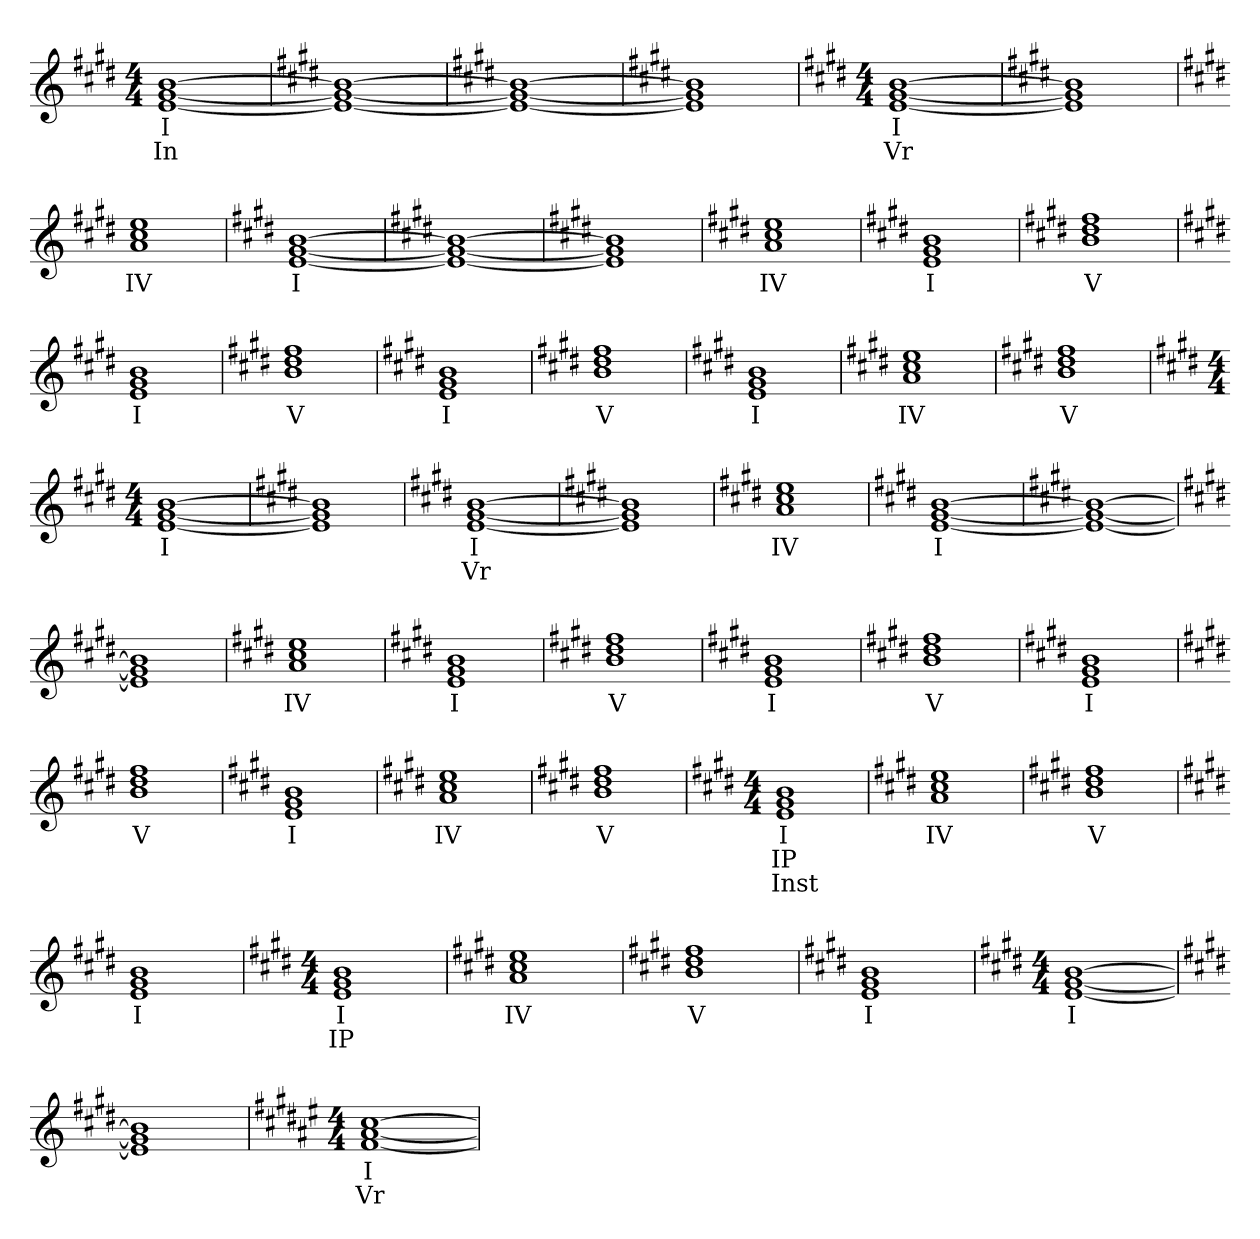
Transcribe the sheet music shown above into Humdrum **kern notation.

**kern	**text	**text	**text
*part1	*part1	*part1	*part1
*staff1	*staff1	*staff1	*staff1
*k[f#c#g#d#]	*	*	*
*E:	*	*	*
*M4/4	*	*	*
=	=	=	=
[1e [1g# [1b	I	In	.
=	=	=	=
*k[f#c#g#d#]	*	*	*
*E:	*	*	*
1e_ 1g#_ 1b_	.	.	.
=	=	=	=
*k[f#c#g#d#]	*	*	*
*E:	*	*	*
1e_ 1g#_ 1b_	.	.	.
=	=	=	=
*k[f#c#g#d#]	*	*	*
*E:	*	*	*
1e] 1g#] 1b]	.	.	.
=	=	=	=
*k[f#c#g#d#]	*	*	*
*E:	*	*	*
*M4/4	*	*	*
[1e [1g# [1b	I	Vr	.
=	=	=	=
*k[f#c#g#d#]	*	*	*
*E:	*	*	*
1e] 1g#] 1b]	.	.	.
=	=	=	=
*k[f#c#g#d#]	*	*	*
*E:	*	*	*
1a 1cc# 1ee	IV	.	.
=	=	=	=
*k[f#c#g#d#]	*	*	*
*E:	*	*	*
[1e [1g# [1b	I	.	.
=	=	=	=
*k[f#c#g#d#]	*	*	*
*E:	*	*	*
1e_ 1g#_ 1b_	.	.	.
=	=	=	=
*k[f#c#g#d#]	*	*	*
*E:	*	*	*
1e] 1g#] 1b]	.	.	.
=	=	=	=
*k[f#c#g#d#]	*	*	*
*E:	*	*	*
1a 1cc# 1ee	IV	.	.
=	=	=	=
*k[f#c#g#d#]	*	*	*
*E:	*	*	*
1e 1g# 1b	I	.	.
=	=	=	=
*k[f#c#g#d#]	*	*	*
*E:	*	*	*
1b 1dd# 1ff#	V	.	.
=	=	=	=
*k[f#c#g#d#]	*	*	*
*E:	*	*	*
1e 1g# 1b	I	.	.
=	=	=	=
*k[f#c#g#d#]	*	*	*
*E:	*	*	*
1b 1dd# 1ff#	V	.	.
=	=	=	=
*k[f#c#g#d#]	*	*	*
*E:	*	*	*
1e 1g# 1b	I	.	.
=	=	=	=
*k[f#c#g#d#]	*	*	*
*E:	*	*	*
1b 1dd# 1ff#	V	.	.
=	=	=	=
*k[f#c#g#d#]	*	*	*
*E:	*	*	*
1e 1g# 1b	I	.	.
=	=	=	=
*k[f#c#g#d#]	*	*	*
*E:	*	*	*
1a 1cc# 1ee	IV	.	.
=	=	=	=
*k[f#c#g#d#]	*	*	*
*E:	*	*	*
1b 1dd# 1ff#	V	.	.
=	=	=	=
*k[f#c#g#d#]	*	*	*
*E:	*	*	*
*M4/4	*	*	*
[1e [1g# [1b	I	.	.
=	=	=	=
*k[f#c#g#d#]	*	*	*
*E:	*	*	*
1e] 1g#] 1b]	.	.	.
=	=	=	=
*k[f#c#g#d#]	*	*	*
*E:	*	*	*
[1e [1g# [1b	I	Vr	.
=	=	=	=
*k[f#c#g#d#]	*	*	*
*E:	*	*	*
1e] 1g#] 1b]	.	.	.
=	=	=	=
*k[f#c#g#d#]	*	*	*
*E:	*	*	*
1a 1cc# 1ee	IV	.	.
=	=	=	=
*k[f#c#g#d#]	*	*	*
*E:	*	*	*
[1e [1g# [1b	I	.	.
=	=	=	=
*k[f#c#g#d#]	*	*	*
*E:	*	*	*
1e_ 1g#_ 1b_	.	.	.
=	=	=	=
*k[f#c#g#d#]	*	*	*
*E:	*	*	*
1e] 1g#] 1b]	.	.	.
=	=	=	=
*k[f#c#g#d#]	*	*	*
*E:	*	*	*
1a 1cc# 1ee	IV	.	.
=	=	=	=
*k[f#c#g#d#]	*	*	*
*E:	*	*	*
1e 1g# 1b	I	.	.
=	=	=	=
*k[f#c#g#d#]	*	*	*
*E:	*	*	*
1b 1dd# 1ff#	V	.	.
=	=	=	=
*k[f#c#g#d#]	*	*	*
*E:	*	*	*
1e 1g# 1b	I	.	.
=	=	=	=
*k[f#c#g#d#]	*	*	*
*E:	*	*	*
1b 1dd# 1ff#	V	.	.
=	=	=	=
*k[f#c#g#d#]	*	*	*
*E:	*	*	*
1e 1g# 1b	I	.	.
=	=	=	=
*k[f#c#g#d#]	*	*	*
*E:	*	*	*
1b 1dd# 1ff#	V	.	.
=	=	=	=
*k[f#c#g#d#]	*	*	*
*E:	*	*	*
1e 1g# 1b	I	.	.
=	=	=	=
*k[f#c#g#d#]	*	*	*
*E:	*	*	*
1a 1cc# 1ee	IV	.	.
=	=	=	=
*k[f#c#g#d#]	*	*	*
*E:	*	*	*
1b 1dd# 1ff#	V	.	.
=	=	=	=
*k[f#c#g#d#]	*	*	*
*E:	*	*	*
*M4/4	*	*	*
1e 1g# 1b	I	IP	Inst
=	=	=	=
*k[f#c#g#d#]	*	*	*
*E:	*	*	*
1a 1cc# 1ee	IV	.	.
=	=	=	=
*k[f#c#g#d#]	*	*	*
*E:	*	*	*
1b 1dd# 1ff#	V	.	.
=	=	=	=
*k[f#c#g#d#]	*	*	*
*E:	*	*	*
1e 1g# 1b	I	.	.
=	=	=	=
*k[f#c#g#d#]	*	*	*
*E:	*	*	*
*M4/4	*	*	*
1e 1g# 1b	I	IP	.
=	=	=	=
*k[f#c#g#d#]	*	*	*
*E:	*	*	*
1a 1cc# 1ee	IV	.	.
=	=	=	=
*k[f#c#g#d#]	*	*	*
*E:	*	*	*
1b 1dd# 1ff#	V	.	.
=	=	=	=
*k[f#c#g#d#]	*	*	*
*E:	*	*	*
1e 1g# 1b	I	.	.
=	=	=	=
*k[f#c#g#d#]	*	*	*
*E:	*	*	*
*M4/4	*	*	*
[1e [1g# [1b	I	.	.
=	=	=	=
*k[f#c#g#d#]	*	*	*
*E:	*	*	*
1e] 1g#] 1b]	.	.	.
=	=	=	=
*k[f#c#g#d#a#e#]	*	*	*
*F#:	*	*	*
*M4/4	*	*	*
[1f# [1a# [1cc#	I	Vr	.
=	=	=	=
*-	*-	*-	*-
